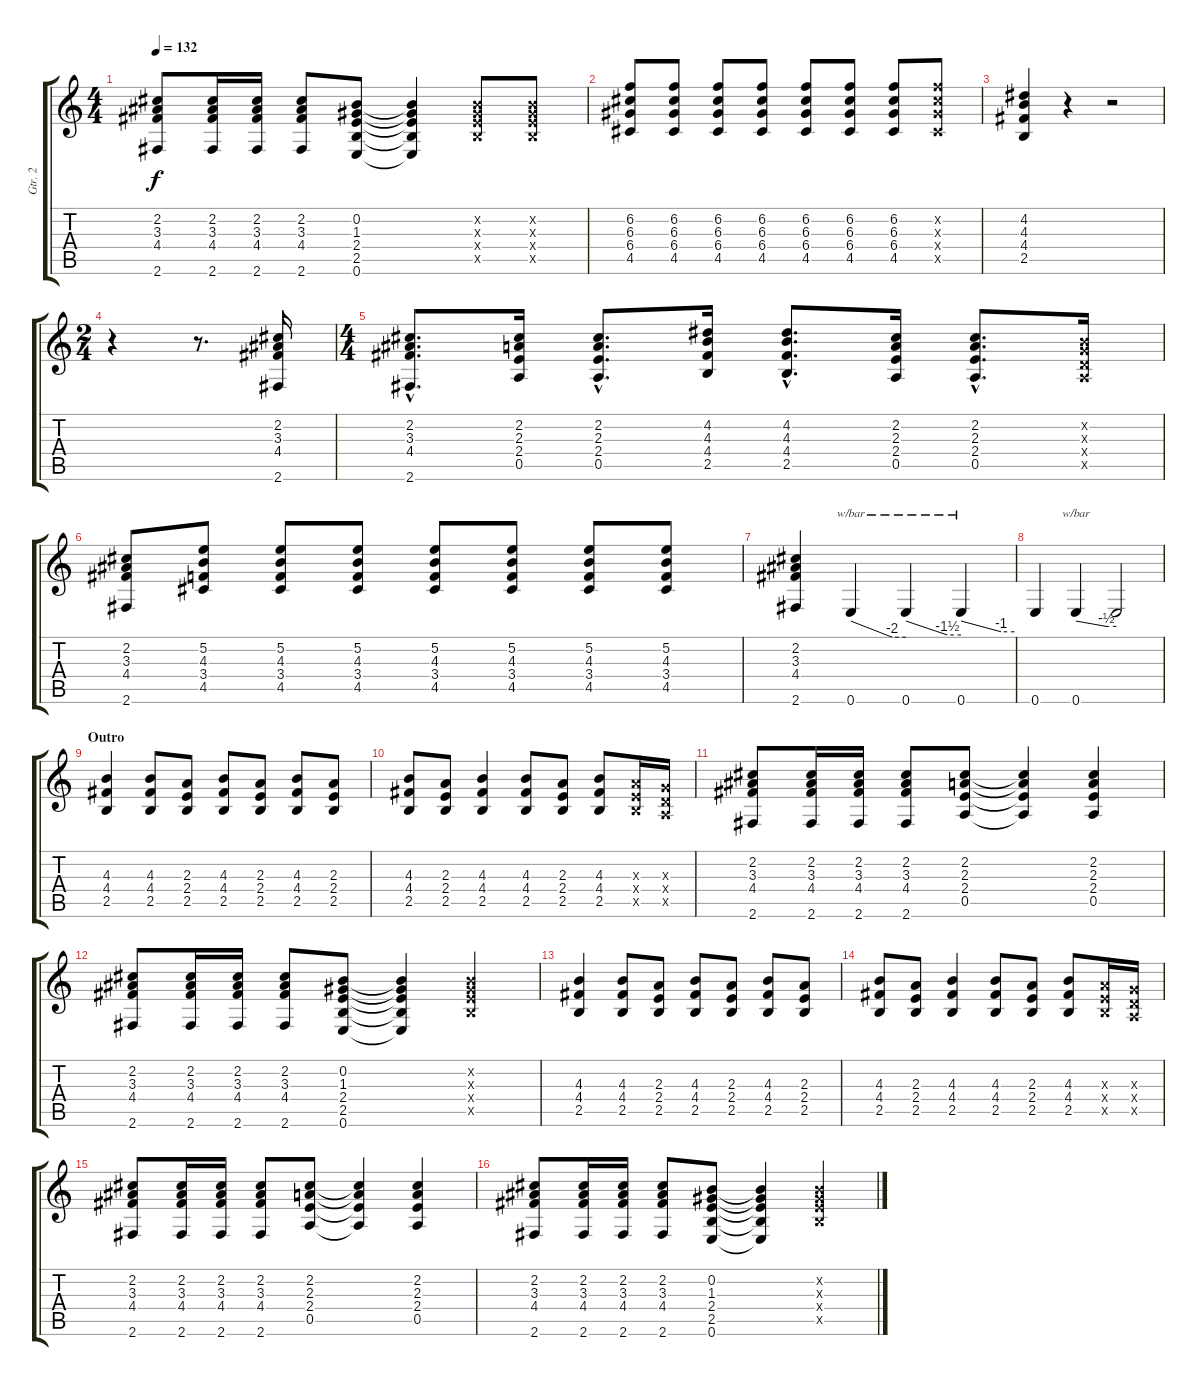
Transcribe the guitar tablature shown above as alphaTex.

\track ("Gtr. 2" "Gtr. 2") {instrument electricguitarclean}
\staff {score tabs}
\tuning (E4 B3 G3 D3 A2 E2) {hide}
\ts (4 4)
\tempo 132
\clef g2
\ks c
(2.2 3.3 4.4 2.6).8{dy f} (2.2 3.3 4.4 2.6).16 (2.2 3.3 4.4 2.6).16 (2.2 3.3 4.4 2.6).8 (0.2 1.3 2.4 2.5 0.6).8 (0.2{t} 1.3{t} 2.4{t} 2.5{t} 0.6{t}).4 (0.2{x} 1.3{x} 2.4{x} 2.5{x}).8 (0.2{x} 1.3{x} 2.4{x} 2.5{x}).8 |
(6.2 6.3 6.4 4.5).8 (6.2 6.3 6.4 4.5).8 (6.2 6.3 6.4 4.5).8 (6.2 6.3 6.4 4.5).8 (6.2 6.3 6.4 4.5).8 (6.2 6.3 6.4 4.5).8 (6.2 6.3 6.4 4.5).8 (6.2{x} 6.3{x} 6.4{x} 4.5{x}).8 |
(4.2 4.3 4.4 2.5).4 r.4 r.2 |
\ts (2 4)
r.4 r.8{d} (2.2 3.3 4.4 2.6).16 |
\ts (4 4)
(2.2{hac} 3.3{hac} 4.4{hac} 2.6{hac}).8{d} (2.2 2.3 2.4 0.5).16 (2.2{hac} 2.3{hac} 2.4{hac} 0.5{hac}).8{d} (4.2 4.3 4.4 2.5).16 (4.2{hac} 4.3{hac} 4.4{hac} 2.5{hac}).8{d} (2.2 2.3 2.4 0.5).16 (2.2{hac} 2.3{hac} 2.4{hac} 0.5{hac}).8{d} (0.2{x} 0.3{x} 0.4{x} 0.5{x}).16 |
(2.2 3.3 4.4 2.6).8 (5.2 4.3 3.4 4.5).8 (5.2 4.3 3.4 4.5).8 (5.2 4.3 3.4 4.5).8 (5.2 4.3 3.4 4.5).8 (5.2 4.3 3.4 4.5).8 (5.2 4.3 3.4 4.5).8 (5.2 4.3 3.4 4.5).8 |
(2.2 3.3 4.4 2.6).4 0.6.4{tbe (custom default 0 0 45 -8 60 -8)} 0.6.4{tbe (custom default 0 0 45 -6 60 -6)} 0.6.4{tbe (custom default 0 0 45 -4 60 -4)} |
0.6.4 0.6.4{tbe (custom default 0 0 45 -2 60 -2)} 0.6{t}.2 |
\section ("" "Outro")
(4.3 4.4 2.5).4 (4.3 4.4 2.5).8 (2.3 2.4 2.5).8 (4.3 4.4 2.5).8 (2.3 2.4 2.5).8 (4.3 4.4 2.5).8 (2.3 2.4 2.5).8 |
(4.3 4.4 2.5).8 (2.3 2.4 2.5).8 (4.3 4.4 2.5).4 (4.3 4.4 2.5).8 (2.3 2.4 2.5).8 (4.3 4.4 2.5).8 (2.3{x} 2.4{x} 2.5{x}).16 (0.3{x} 0.4{x} 0.5{x}).16 |
(2.2 3.3 4.4 2.6).8 (2.2 3.3 4.4 2.6).16 (2.2 3.3 4.4 2.6).16 (2.2 3.3 4.4 2.6).8 (2.2 2.3 2.4 0.5).8 (2.2{t} 2.3{t} 2.4{t} 0.5{t}).4 (2.2 2.3 2.4 0.5).4 |
(2.2 3.3 4.4 2.6).8 (2.2 3.3 4.4 2.6).16 (2.2 3.3 4.4 2.6).16 (2.2 3.3 4.4 2.6).8 (0.2 1.3 2.4 2.5 0.6).8 (0.2{t} 1.3{t} 2.4{t} 2.5{t} 0.6{t}).4 (0.2{x} 1.3{x} 2.4{x} 2.5{x}).4 |
(4.3 4.4 2.5).4 (4.3 4.4 2.5).8 (2.3 2.4 2.5).8 (4.3 4.4 2.5).8 (2.3 2.4 2.5).8 (4.3 4.4 2.5).8 (2.3 2.4 2.5).8 |
(4.3 4.4 2.5).8 (2.3 2.4 2.5).8 (4.3 4.4 2.5).4 (4.3 4.4 2.5).8 (2.3 2.4 2.5).8 (4.3 4.4 2.5).8 (2.3{x} 2.4{x} 2.5{x}).16 (0.3{x} 0.4{x} 0.5{x}).16 |
(2.2 3.3 4.4 2.6).8 (2.2 3.3 4.4 2.6).16 (2.2 3.3 4.4 2.6).16 (2.2 3.3 4.4 2.6).8 (2.2 2.3 2.4 0.5).8 (2.2{t} 2.3{t} 2.4{t} 0.5{t}).4 (2.2 2.3 2.4 0.5).4 |
(2.2 3.3 4.4 2.6).8 (2.2 3.3 4.4 2.6).16 (2.2 3.3 4.4 2.6).16 (2.2 3.3 4.4 2.6).8 (0.2 1.3 2.4 2.5 0.6).8 (0.2{t} 1.3{t} 2.4{t} 2.5{t} 0.6{t}).4 (0.2{x} 1.3{x} 2.4{x} 2.5{x}).4
